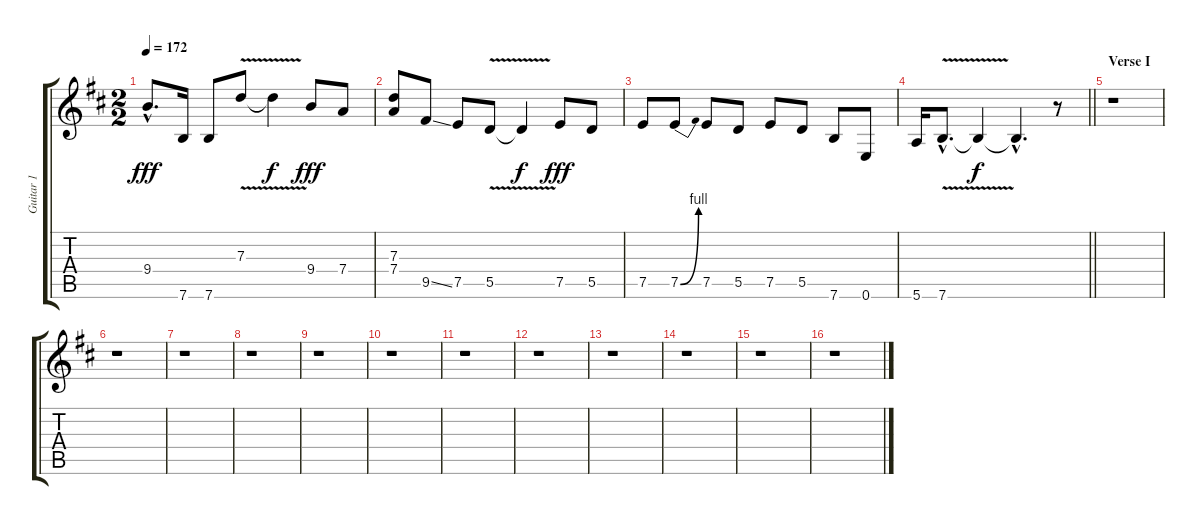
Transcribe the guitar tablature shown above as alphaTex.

\track ("Guitar 1" "Guitar 1") {instrument distortionguitar}
\staff {score tabs}
\tuning (E4 B3 G3 D3 A2 E2) {hide}
\ts (2 2)
\tempo 172
\clef g2
\ks d
9.4{hac}.8{d dy fff} 7.6.16 7.6.8 7.3{v}.8 7.3{t}.4{dy f} 9.4.8{dy fff} 7.4.8 |
(7.3 7.4).8 9.5{ss}.8 7.5.8 5.5{v}.8 5.5{t}.4{dy f} 7.5.8{dy fff} 5.5.8 |
7.5.8 7.5{be (bend 0 0 60 4)}.8 7.5.8 5.5.8 7.5.8 5.5.8 7.6.8 0.6.8 |
\barLineRight lightlight
5.6.16 7.6{v hac}.8{d} 7.6{t}.4{dy f} 7.6{hac t}.4{d} r.8 |
\section ("" "Verse I")
r.1 |
r.1 |
r.1 |
r.1 |
r.1 |
r.1 |
r.1 |
r.1 |
r.1 |
r.1 |
r.1 |
r.1
